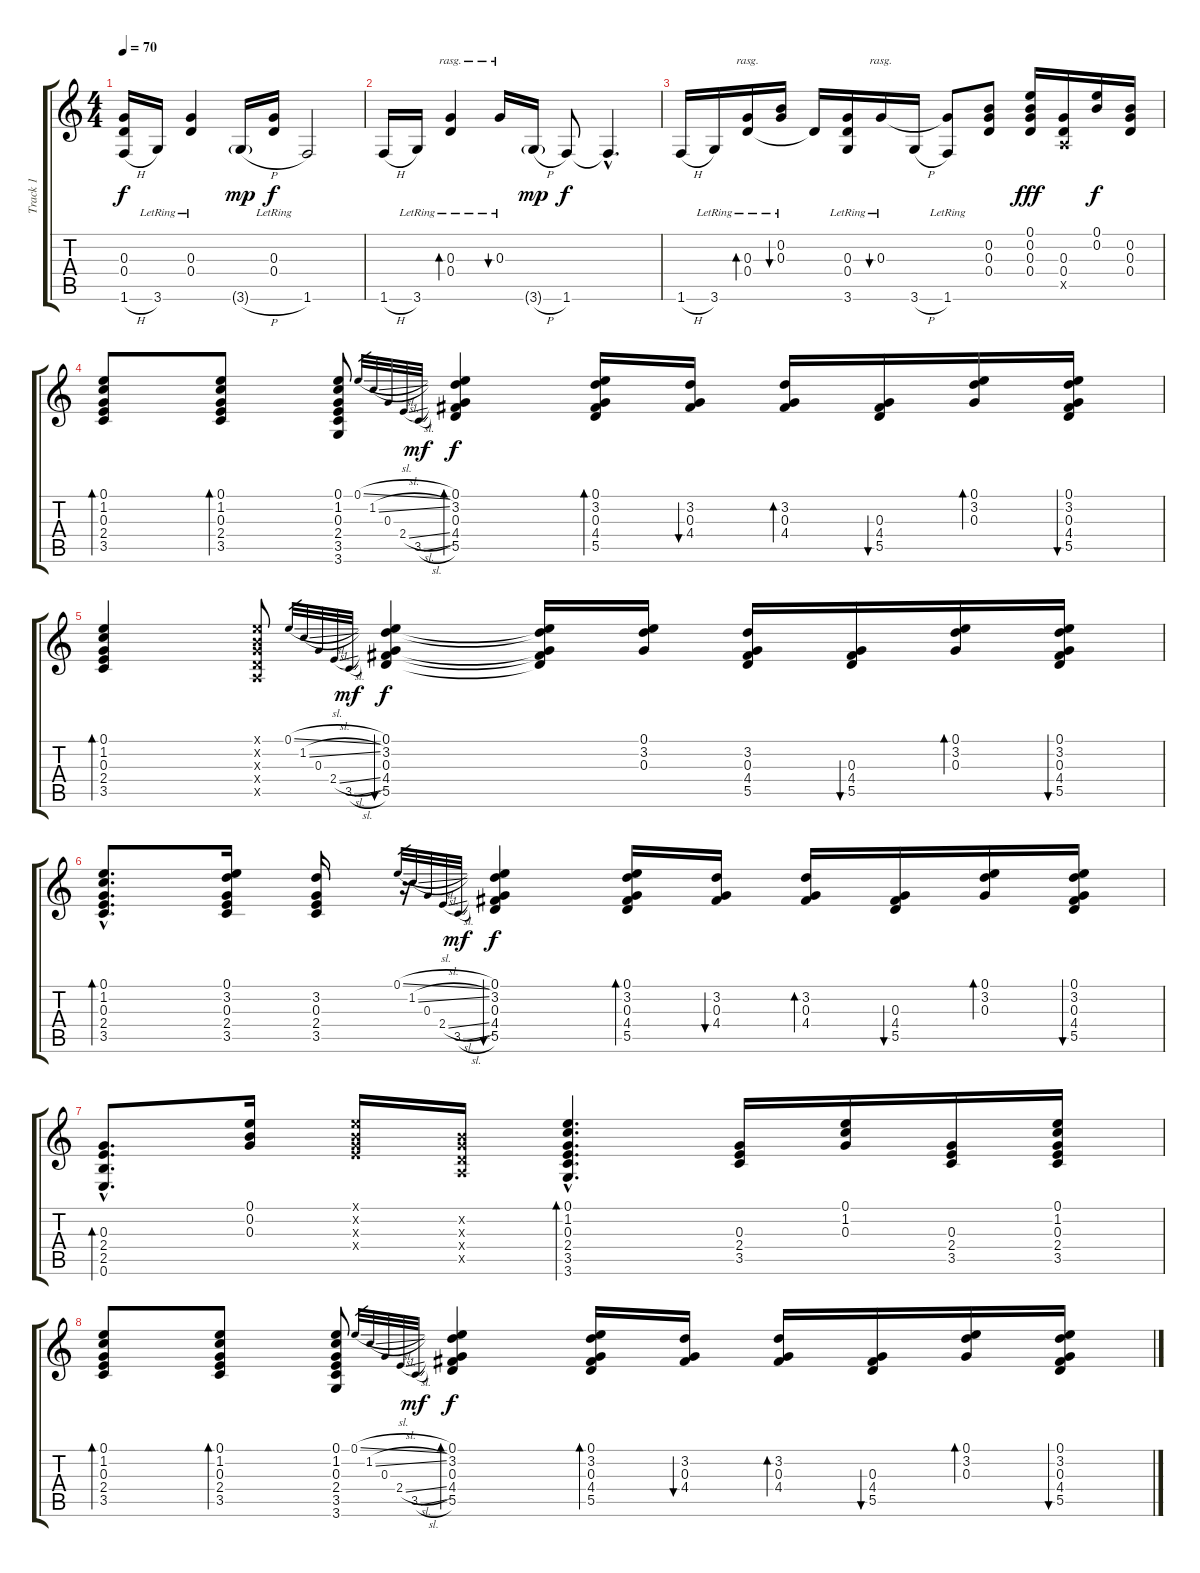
\track ("Track 1" "Track 1") {instrument electricguitarjazz}
\staff {score tabs}
\tuning (E4 B3 G3 D3 A2 E2) {hide}
\ts (4 4)
\tempo 70
\clef g2
\ks c
(0.3{t} 0.4{t} 1.6{h}).16{dy f} 3.6{lr}.16 (0.3{lr} 0.4{lr}).4 3.6{h g}.16{dy mp} (0.3{lr} 0.4{lr}).16{dy f} 1.6.2 |
1.6{h}.16 3.6{lr}.16 (0.3{lr} 0.4{lr}).4{bd 60 rasg ii} 0.3{lr}.16{bu 480 rasg ii} 3.6{h g}.16{dy mp} 1.6.8{dy f} 1.6{hac t}.4{d} |
1.6{h}.16 3.6{lr}.16 (0.3{lr} 0.4{lr}).16{bd 60 rasg ii} (0.2{lr} 0.3{lr}).16{bu 60} 0.4{t}.16 (0.3 0.4 3.6{lr}).16 0.3{lr}.16{bu 480 rasg ii} 3.6{h}.16 (0.3{t} 1.6{lr}).8 (0.2 0.3 0.4).8 (0.1 0.2 0.3 0.4).16{dy fff} (0.3 0.4 0.5{x}).16 (0.1 0.2).16{dy f} (0.2 0.3 0.4).16 |
(0.1 1.2 0.3 2.4 3.5).8{bd 30} (0.1 1.2 0.3 2.4 3.5).8{bd 30} (0.1 1.2 0.3 2.4 3.5 3.6).8 0.1{sl}.32{gr} 1.2{sl}.32{gr} 0.3.32{gr} 2.4{sl}.32{gr} 3.5{sl}.32{gr dy mf} (0.1 3.2 0.3 4.4 5.5).4{bd 30 dy f} (0.1 3.2 0.3 4.4 5.5).16{bd 30} (3.2 0.3 4.4).16{bu 30} (3.2 0.3 4.4).16{bd 30} (0.3 4.4 5.5).16{bu 30} (0.1 3.2 0.3).16{bd 30} (0.1 3.2 0.3 4.4 5.5).16{bu 30} |
(0.1 1.2 0.3 2.4 3.5).4{bd 60} (0.1{x} 0.2{x} 0.3{x} 0.4{x} 0.5{x}).8 0.1{sl}.32{gr} 1.2{sl}.32{gr} 0.3.32{gr} 2.4{sl}.32{gr} 3.5{sl}.32{gr dy mf} (0.1 3.2 0.3 4.4 5.5).4{bu 30 dy f} (0.1{t} 3.2{t} 0.3{t} 4.4{t} 5.5{t}).16 (0.1 3.2 0.3).16 (3.2 0.3 4.4 5.5).16 (0.3 4.4 5.5).16{bu 30} (0.1 3.2 0.3).16{bd 30} (0.1 3.2 0.3 4.4 5.5).16{bu 30} |
(0.1{hac} 1.2{hac} 0.3{hac} 2.4{hac} 3.5{hac}).8{d bd 60} (0.1 3.2 0.3 2.4 3.5).16 (3.2 0.3 2.4 3.5).16 r.16 0.1{sl}.32{gr} 1.2{sl}.32{gr} 0.3.32{gr} 2.4{sl}.32{gr} 3.5{sl}.32{gr dy mf} (0.1 3.2 0.3 4.4 5.5).4{bu 30 dy f} (0.1 3.2 0.3 4.4 5.5).16{bd 30} (3.2 0.3 4.4).16{bu 30} (3.2 0.3 4.4).16{bd 30} (0.3 4.4 5.5).16{bu 30} (0.1 3.2 0.3).16{bd 30} (0.1 3.2 0.3 4.4 5.5).16{bu 30} |
(0.3{hac} 2.4{hac} 2.5{hac} 0.6{hac}).8{d bd 60} (0.1 0.2 0.3).16 (0.1{x} 0.2{x} 0.3{x} 2.4{x}).16 (0.2{x} 0.3{x} 0.4{x} 0.5{x}).16 (0.1{hac} 1.2{hac} 0.3{hac} 2.4{hac} 3.5{hac} 3.6{hac}).4{d bd 30} (0.3 2.4 3.5).16 (0.1 1.2 0.3).16 (0.3 2.4 3.5).16 (0.1 1.2 0.3 2.4 3.5).16 |
(0.1 1.2 0.3 2.4 3.5).8{bd 30} (0.1 1.2 0.3 2.4 3.5).8{bd 30} (0.1 1.2 0.3 2.4 3.5 3.6).8 0.1{sl}.32{gr} 1.2{sl}.32{gr} 0.3.32{gr} 2.4{sl}.32{gr} 3.5{sl}.32{gr dy mf} (0.1 3.2 0.3 4.4 5.5).4{bd 30 dy f} (0.1 3.2 0.3 4.4 5.5).16{bd 30} (3.2 0.3 4.4).16{bu 30} (3.2 0.3 4.4).16{bd 30} (0.3 4.4 5.5).16{bu 30} (0.1 3.2 0.3).16{bd 30} (0.1 3.2 0.3 4.4 5.5).16{bu 30}
